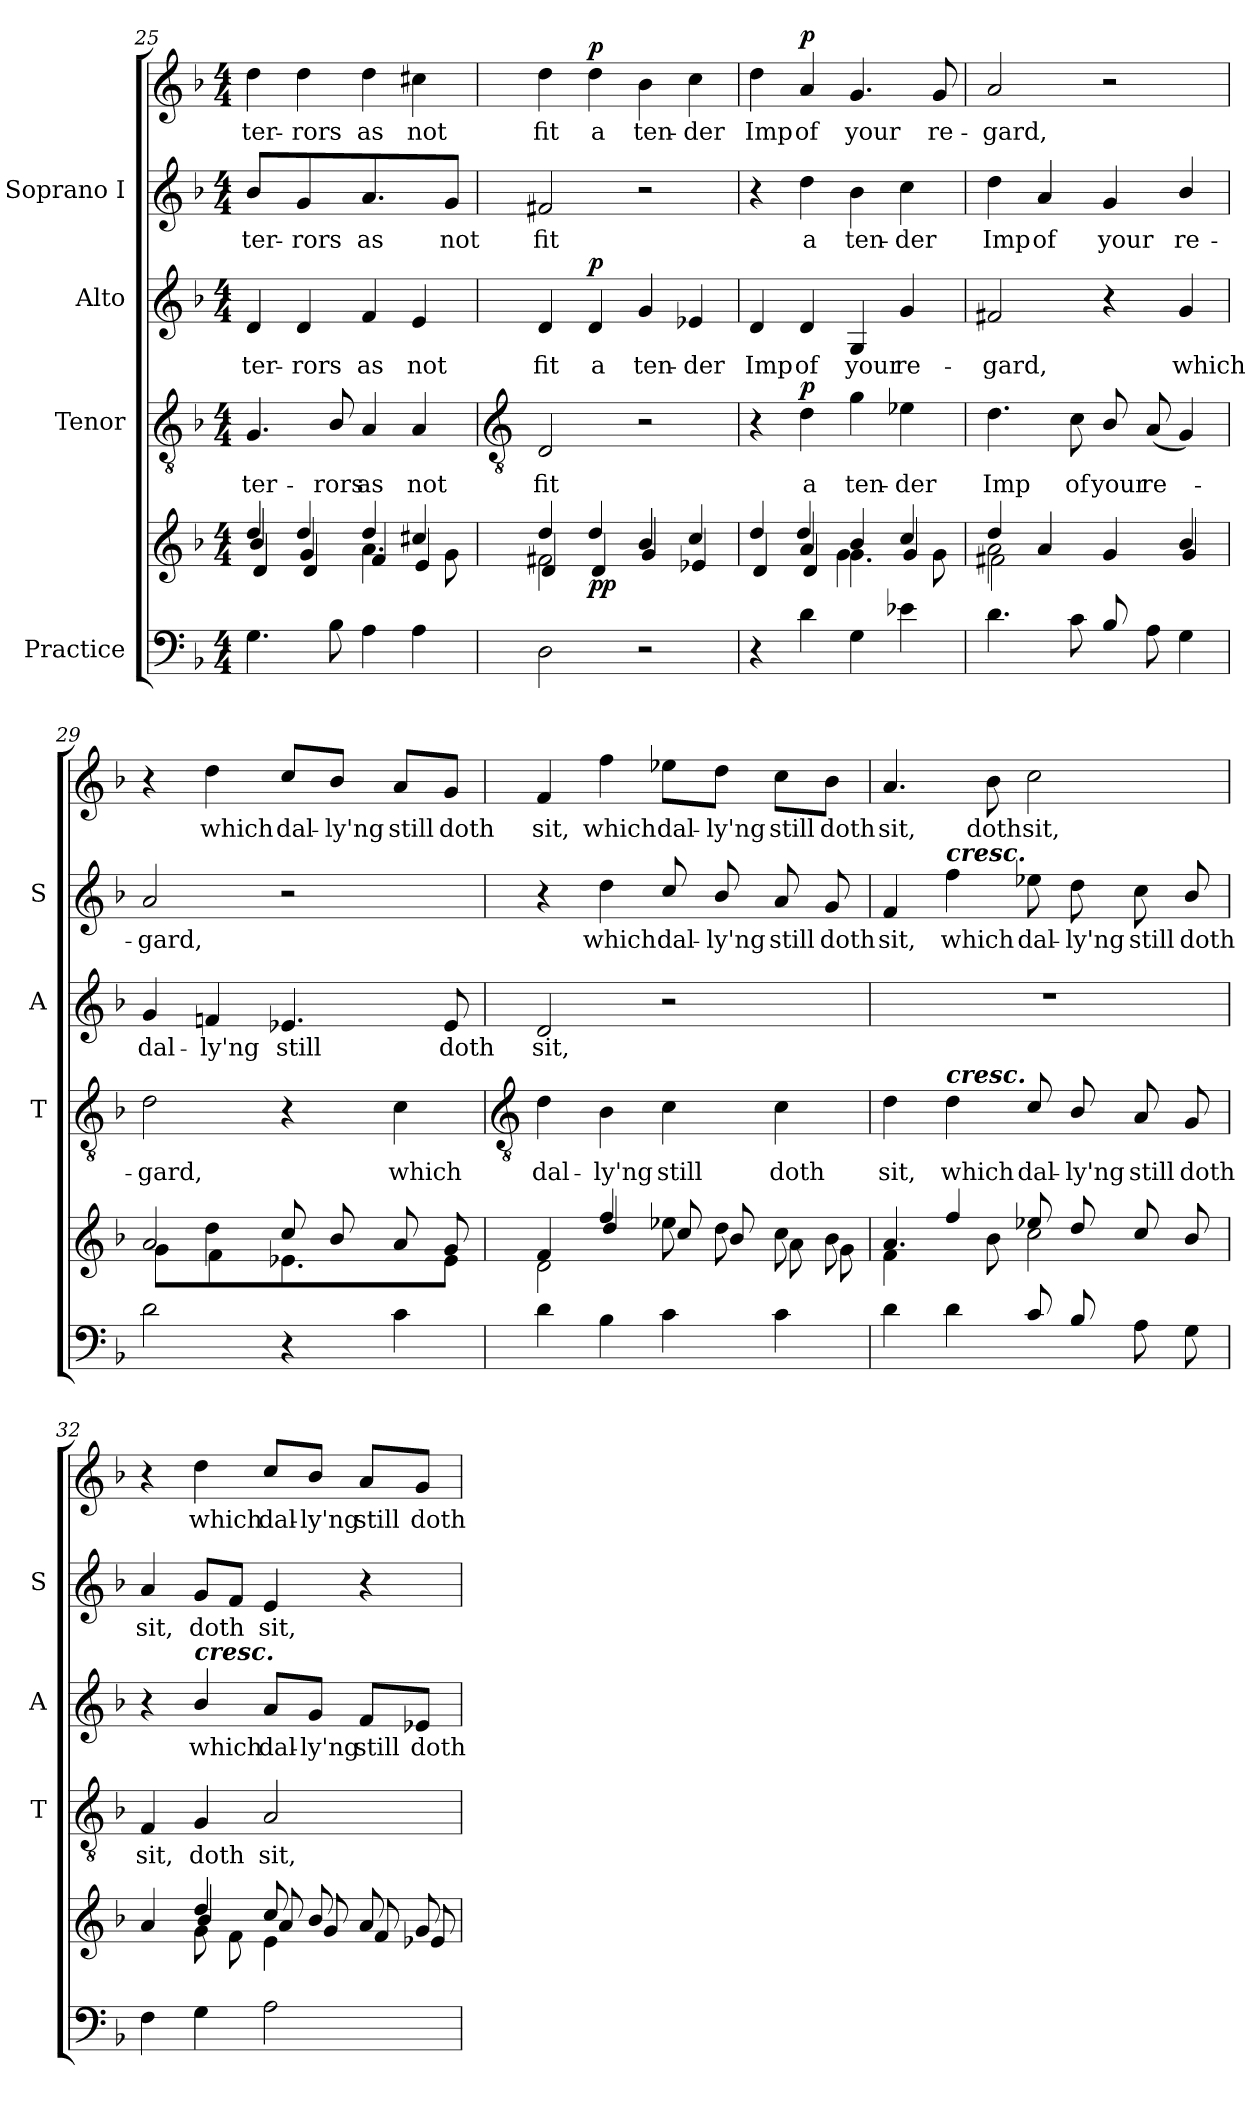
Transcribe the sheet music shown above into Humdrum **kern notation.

**kern	**kern	**dynam	**kern	**text	**dynam	**kern	**text	**dynam	**kern	**text	**kern	**text	**dynam
*part4	*part4	*part4	*part3	*part3	*part3	*part2	*part2	*part2	*part1	*part1	*part1	*part1	*part1
*staff6	*staff5	*staff5/6	*staff4	*staff4	*staff4	*staff3	*staff3	*staff3	*staff2	*staff2	*staff1	*staff1	*staff1/2
*I"Practice	*	*	*I"Tenor	*	*	*I"Alto	*	*	*I"Soprano I	*	*	*	*
*	*	*	*I'T	*	*	*I'A	*	*	*I'S	*	*	*	*
*clefF4	*clefG2	*	*clefGv2	*	*	*clefG2	*	*	*clefG2	*	*clefG2	*	*
*k[b-]	*k[b-]	*	*k[b-]	*	*	*k[b-]	*	*	*k[b-]	*	*k[b-]	*	*
*F:	*F:	*	*F:	*	*	*F:	*	*	*F:	*	*F:	*	*
*M4/4	*M4/4	*	*M4/4	*	*	*M4/4	*	*	*M4/4	*	*M4/4	*	*
=25	=25	=25	=25	=25	=25	=25	=25	=25	=25	=25	=25	=25	=25
*	*^	*	*	*	*	*	*	*	*	*	*	*	*
*	*	*^	*	*	*	*	*	*	*	*	*	*	*	*
!	!	!	!	!	!	!LO:LY:b	!	!	!LO:LY:b	!	!	!LO:LY:b	!	!LO:LY:b	!
4.G	4dd/	4b-/	4d	.	4.G	ter-	.	4d	ter-	.	4b-/	ter-	4dd	ter-	.
!	!	!	!	!	!	!	!	!	!LO:LY:b	!	!	!LO:LY:b	!	!LO:LY:b	!
.	4dd/	4g/	4d	.	.	.	.	4d	-rors	.	4g	-rors	4dd	-rors	.
!	!	!	!	!	!	!LO:LY:b	!	!	!	!	!	!	!	!	!
8B-\	.	.	.	.	8B-/	-rors	.	.	.	.	.	.	.	.	.
!	!	!	!	!	!	!LO:LY:b	!	!	!LO:LY:b	!	!	!LO:LY:b	!	!LO:LY:b	!
4A	4dd/	4.a\	4f	.	4A	as	.	4f	as	.	4.a	as	4dd	as	.
!	!	!	!	!	!	!LO:LY:b	!	!	!LO:LY:b	!	!	!	!	!LO:LY:b	!
4A	4cc#X/	.	4e	.	4A	not	.	4e	not	.	.	.	4cc#X	not	.
!	!	!	!	!	!	!	!	!	!	!	!	!LO:LY:b	!	!	!
.	.	8g\	.	.	.	.	.	.	.	.	8gJ	not	.	.	.
!!LO:LB:g=z
=26	=26	=26	=26	=26	=26	=26	=26	=26	=26	=26	=26	=26	=26	=26	=26
*	*	*	*	*	*clefGv2	*	*	*	*	*	*	*	*	*	*
!	!	!	!	!	!	!LO:LY:b	!	!	!LO:LY:b	!	!	!LO:LY:b	!	!LO:LY:b	!
2D	4dd/	2f#X\	4d	.	2D	fit	.	4d	fit	.	2f#X	fit	4dd	fit	.
!	!	!	!	!LO:DY:b	!	!	!	!	!LO:LY:b	!	!	!	!	!LO:LY:b	!
!	!	!	!	!LO:DY:n=1:b	!	!	!	!	!	!LO:DY:b	!	!	!	!	!LO:DY:b
.	4dd/	.	4d	p p	.	.	.	4d	a	p	.	.	4dd	a	p
!	!	!	!	!	!	!	!	!	!LO:LY:b	!	!	!	!	!LO:LY:b	!
2r	4b-/	2ryy	4g	.	2r	.	.	4g	ten-	.	2r	.	4b-	ten-	.
!	!	!	!	!	!	!	!	!	!LO:LY:b	!	!	!	!	!LO:LY:b	!
.	4cc/	.	4e-X	.	.	.	.	4e-X	-der	.	.	.	4cc	-der	.
=27	=27	=27	=27	=27	=27	=27	=27	=27	=27	=27	=27	=27	=27	=27	=27
*^	*	*	*^	*	*	*	*	*	*	*	*	*	*	*	*
!	!	!	!	!	!	!	!	!	!	!	!LO:LY:b	!	!	!	!	!LO:LY:b	!
2ryy	4r	4dd/	4ryy	4d	2ryy	.	4r	.	.	4d	Imp	.	4r	.	4dd	Imp	.
!	!	!	!	!	!	!	!	!LO:LY:b	!LO:DY:b	!	!LO:LY:b	!	!	!LO:LY:b	!	!LO:LY:b	!LO:DY:b=2
.	4d	4a/	4dd/	4d	.	.	4d	a	p	4d	of	.	4dd	-a	4a	of	p
!	!	!	!	!	!	!	!	!LO:LY:b	!	!	!LO:LY:b	!	!	!LO:LY:b	!	!LO:LY:b	!
4G\	4ryy	4.g\	4b-/	4ryy	4g	.	4g	ten-	.	4G	your	.	4b-	ten-	4.g	your	.
!	!	!	!	!	!	!	!	!LO:LY:b	!	!	!LO:LY:b	!	!	!LO:LY:b	!	!	!
4ryy	4e-X	.	4cc/	4g	4ryy	.	4e-X	-der	.	4g	re-	.	4cc	-der	.	.	.
!	!	!	!	!	!	!	!	!	!	!	!	!	!	!	!	!LO:LY:b	!
.	.	8g\	.	.	.	.	.	.	.	.	.	.	.	.	8g	re-	.
*v	*v	*	*	*	*	*	*	*	*	*	*	*	*	*	*	*	*
*	*	*	*v	*v	*	*	*	*	*	*	*	*	*	*	*	*
=28	=28	=28	=28	=28	=28	=28	=28	=28	=28	=28	=28	=28	=28	=28	=28
!	!	!	!	!	!	!LO:LY:b	!	!	!LO:LY:b	!	!	!LO:LY:b	!	!LO:LY:b	!
4.d	2a\	4dd/	2f#X\	.	4.d	Imp	.	2f#X	-gard,	.	4dd	Imp	2a	gard,	.
!	!	!	!	!	!	!	!	!	!	!	!	!LO:LY:b	!	!	!
.	.	4a/	.	.	.	.	.	.	.	.	4a	of	.	.	.
!	!	!	!	!	!	!LO:LY:b	!	!	!	!	!	!	!	!	!
8c	.	.	.	.	8c	of	.	.	.	.	.	.	.	.	.
!	!	!	!	!	!	!LO:LY:b	!	!	!	!	!	!LO:LY:b	!	!	!
8B-/L	2ryy	4g/	4ryy	.	8B-/	your	.	4r	.	.	4g	your	2r	.	.
!	!	!	!	!	!	!LO:LY:b	!	!	!	!	!	!	!	!	!
8A	.	.	.	.	(<8AL	re-	.	.	.	.	.	.	.	.	.
!	!	!	!	!	!	!	!	!	!LO:LY:b	!	!	!LO:LY:b	!	!	!
4G	.	4b-/	4g	.	4G)	.	.	4g	which	.	4b-/	re-	.	.	.
=29	=29	=29	=29	=29	=29	=29	=29	=29	=29	=29	=29	=29	=29	=29	=29
!	!	!	!	!	!	!LO:LY:b	!	!	!LO:LY:b	!	!	!LO:LY:b	!	!	!
2d	4ryy	2a/	4g\	.	2d	gard,	.	4g	dal-	.	2a	gard,	4r	.	.
!	!	!	!	!	!	!	!	!	!LO:LY:b	!	!	!	!	!LO:LY:b	!
.	4dd\	.	4f\	.	.	.	.	4fn	-ly'ng	.	.	.	4dd	-which	.
!	!	!	!	!	!	!	!	!	!LO:LY:b	!	!	!	!	!LO:LY:b	!
4r	8cc/	2ryy	4.e-X\	.	4r	.	.	4.e-X	still	.	2r	.	8cc/L	dal-	.
!	!	!	!	!	!	!	!	!	!	!	!	!	!	!LO:LY:b	!
.	8b-/	.	.	.	.	.	.	.	.	.	.	.	8b-/J	-ly'ng	.
!	!	!	!	!	!	!LO:LY:b	!	!	!	!	!	!	!	!LO:LY:b	!
4c	8a/	.	.	.	4c	which	.	.	.	.	.	.	8a/L	still	.
!	!	!	!	!	!	!	!	!	!LO:LY:b	!	!	!	!	!LO:LY:b	!
.	8g/	.	8e-\J	.	.	.	.	8e-	doth	.	.	.	8g/J	doth	.
!!LO:LB:g=z
=30	=30	=30	=30	=30	=30	=30	=30	=30	=30	=30	=30	=30	=30	=30	=30
*	*	*	*	*	*clefGv2	*	*	*	*	*	*	*	*	*	*
!	!	!	!	!	!	!LO:LY:b	!	!	!LO:LY:b	!	!	!	!	!LO:LY:b	!
4d	4f/	4ryy	2d\	.	4d	dal-	.	2d	sit,	.	4r	.	4f	sit,	.
!	!	!	!	!	!	!LO:LY:b	!	!	!	!	!	!LO:LY:b	!	!LO:LY:b	!
4B-	4ff/	4dd/	.	.	4B-	-ly'ng	.	.	.	.	4dd	which	4ff	which	.
!	!	!	!	!	!	!LO:LY:b	!	!	!	!	!	!LO:LY:b	!	!LO:LY:b	!
4c	8ee-X\L	8cc/	2ryy	.	4c	still	.	2r	.	.	8cc/	dal-	8ee-X\L	dal-	.
!	!	!	!	!	!	!	!	!	!	!	!	!LO:LY:b	!	!LO:LY:b	!
.	8dd\	8b-/	.	.	.	.	.	.	.	.	8b-/	-ly'ng	8dd\J	-ly'ng	.
!	!	!	!	!	!	!LO:LY:b	!	!	!	!	!	!LO:LY:b	!	!LO:LY:b	!
4c	8cc\	8a\	.	.	4c	doth	.	.	.	.	8a	still	8cc\L	still	.
!	!	!	!	!	!	!	!	!	!	!	!	!LO:LY:b	!	!LO:LY:b	!
.	8b-\	8g\	.	.	.	.	.	.	.	.	8g	doth	8b-\J	doth	.
=31	=31	=31	=31	=31	=31	=31	=31	=31	=31	=31	=31	=31	=31	=31	=31
!	!	!	!	!	!	!LO:LY:b	!	!	!	!	!	!LO:LY:b	!	!LO:LY:b	!
4d	4.a/	4f\	1ryy	.	4d	sit,	.	1r	.	.	4f	sit,	4.a	sit,	.
!	!	!	!	!	!	!	!	!	!	!	!LO:TX:a:Bi:t=cresc.	!	!	!	!
!	!	!	!	!	!LO:TX:a:Bi:t=cresc.	!	!	!	!	!	!	!	!	!	!
!	!	!	!	!	!	!LO:LY:b	!	!	!	!	!	!LO:LY:b	!	!	!
4d	.	4ff/	.	.	4d	which	.	.	.	.	4ff	which	.	.	.
!	!	!	!	!	!	!	!	!	!	!	!	!	!	!LO:LY:b	!
.	8b-\	.	.	.	.	.	.	.	.	.	.	.	8b-	doth	.
!	!	!	!	!	!	!LO:LY:b	!	!	!	!	!	!LO:LY:b	!	!LO:LY:b	!
8c/	2cc\	8ee-X/	.	.	8c/	dal-	.	.	.	.	8ee-X	dal-	2cc	sit,	.
!	!	!	!	!	!	!LO:LY:b	!	!	!	!	!	!LO:LY:b	!	!	!
8B-/	.	8dd/	.	.	8B-/	-ly'ng	.	.	.	.	8dd	-ly'ng	.	.	.
!	!	!	!	!	!	!LO:LY:b	!	!	!	!	!	!LO:LY:b	!	!	!
8A	.	8cc/	.	.	8A	still	.	.	.	.	8cc	still	.	.	.
!	!	!	!	!	!	!LO:LY:b	!	!	!	!	!	!LO:LY:b	!	!	!
8G	.	8b-/	.	.	8G	doth	.	.	.	.	8b-/	doth	.	.	.
=32	=32	=32	=32	=32	=32	=32	=32	=32	=32	=32	=32	=32	=32	=32	=32
!	!	!	!	!	!	!LO:LY:b	!	!	!	!	!	!LO:LY:b	!	!	!
4F	4ryy	4a/	4ryy	.	4F	sit,	.	4r	.	.	4a	sit,	4r	.	.
!	!	!	!	!	!	!	!	!LO:TX:a:Bi:t=cresc.	!	!	!	!	!	!	!
!	!	!	!	!	!	!LO:LY:b	!	!	!LO:LY:b	!	!	!LO:LY:b	!	!LO:LY:b	!
4G	4dd/	8g\	4b-/	.	4G	doth	.	4b-/	which	.	8gL	doth	4dd	which	.
.	.	8f\	.	.	.	.	.	.	.	.	8fJ	.	.	.	.
!	!	!	!	!	!	!LO:LY:b	!	!	!LO:LY:b	!	!	!LO:LY:b	!	!LO:LY:b	!
2A	8cc/	4e\	8a	.	2A	sit,	.	8a/L	dal-	.	4e	sit,	8cc/L	dal-	.
!	!	!	!	!	!	!	!	!	!LO:LY:b	!	!	!	!	!LO:LY:b	!
.	8b-/	.	8g	.	.	.	.	8g/J	-ly'ng	.	.	.	8b-/J	-ly'ng	.
!	!	!	!	!	!	!	!	!	!LO:LY:b	!	!	!	!	!LO:LY:b	!
.	8a/	4ryy	8f	.	.	.	.	8f/L	still	.	4r	.	8a/L	still	.
!	!	!	!	!	!	!	!	!	!LO:LY:b	!	!	!	!	!LO:LY:b	!
.	8g/	.	8e-X	.	.	.	.	8e-X/J	doth	.	.	.	8g/J	doth	.
*	*v	*v	*v	*	*	*	*	*	*	*	*	*	*	*	*
=	=	=	=	=	=	=	=	=	=	=	=	=	=
*-	*-	*-	*-	*-	*-	*-	*-	*-	*-	*-	*-	*-	*-
